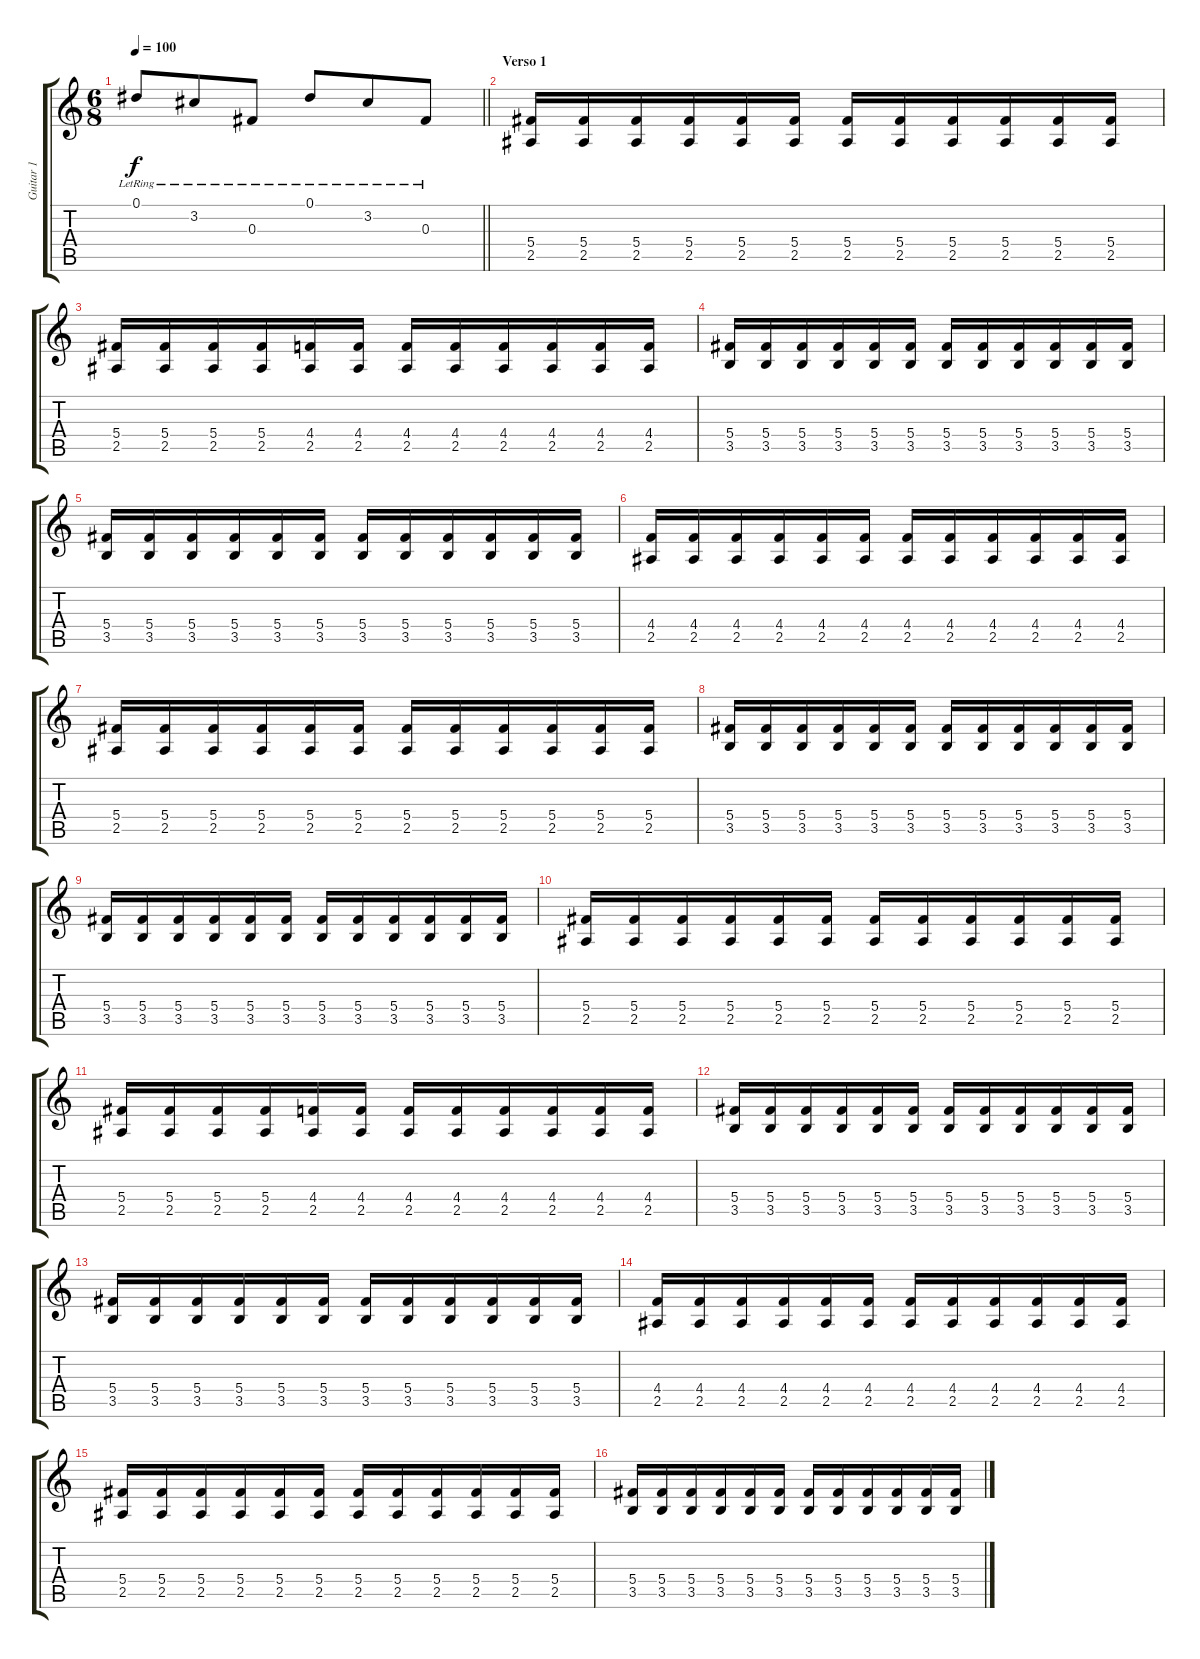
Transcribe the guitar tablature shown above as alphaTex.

\track ("Guitar 1" "Guitar 1") {instrument distortionguitar}
\staff {score tabs}
\tuning (Eb4 Bb3 Gb3 Db3 Ab2 Eb2) {hide}
\ts (6 8)
\tempo 100
\clef g2
\barLineRight lightlight
\ks c
0.1{lr}.8{dy f} 3.2{lr}.8 0.3{lr}.8 0.1{lr}.8 3.2{lr}.8 0.3{lr}.8 |
\section ("" "Verso 1")
(5.4 2.5).16{instrument distortionguitar} (5.4 2.5).16 (5.4 2.5).16 (5.4 2.5).16 (5.4 2.5).16 (5.4 2.5).16 (5.4 2.5).16 (5.4 2.5).16 (5.4 2.5).16 (5.4 2.5).16 (5.4 2.5).16 (5.4 2.5).16 |
(5.4 2.5).16 (5.4 2.5).16 (5.4 2.5).16 (5.4 2.5).16 (4.4 2.5).16 (4.4 2.5).16 (4.4 2.5).16 (4.4 2.5).16 (4.4 2.5).16 (4.4 2.5).16 (4.4 2.5).16 (4.4 2.5).16 |
(5.4 3.5).16 (5.4 3.5).16 (5.4 3.5).16 (5.4 3.5).16 (5.4 3.5).16 (5.4 3.5).16 (5.4 3.5).16 (5.4 3.5).16 (5.4 3.5).16 (5.4 3.5).16 (5.4 3.5).16 (5.4 3.5).16 |
(5.4 3.5).16 (5.4 3.5).16 (5.4 3.5).16 (5.4 3.5).16 (5.4 3.5).16 (5.4 3.5).16 (5.4 3.5).16 (5.4 3.5).16 (5.4 3.5).16 (5.4 3.5).16 (5.4 3.5).16 (5.4 3.5).16 |
(4.4 2.5).16 (4.4 2.5).16 (4.4 2.5).16 (4.4 2.5).16 (4.4 2.5).16 (4.4 2.5).16 (4.4 2.5).16 (4.4 2.5).16 (4.4 2.5).16 (4.4 2.5).16 (4.4 2.5).16 (4.4 2.5).16 |
(5.4 2.5).16 (5.4 2.5).16 (5.4 2.5).16 (5.4 2.5).16 (5.4 2.5).16 (5.4 2.5).16 (5.4 2.5).16 (5.4 2.5).16 (5.4 2.5).16 (5.4 2.5).16 (5.4 2.5).16 (5.4 2.5).16 |
(5.4 3.5).16 (5.4 3.5).16 (5.4 3.5).16 (5.4 3.5).16 (5.4 3.5).16 (5.4 3.5).16 (5.4 3.5).16 (5.4 3.5).16 (5.4 3.5).16 (5.4 3.5).16 (5.4 3.5).16 (5.4 3.5).16 |
(5.4 3.5).16 (5.4 3.5).16 (5.4 3.5).16 (5.4 3.5).16 (5.4 3.5).16 (5.4 3.5).16 (5.4 3.5).16 (5.4 3.5).16 (5.4 3.5).16 (5.4 3.5).16 (5.4 3.5).16 (5.4 3.5).16 |
(5.4 2.5).16{instrument distortionguitar} (5.4 2.5).16 (5.4 2.5).16 (5.4 2.5).16 (5.4 2.5).16 (5.4 2.5).16 (5.4 2.5).16 (5.4 2.5).16 (5.4 2.5).16 (5.4 2.5).16 (5.4 2.5).16 (5.4 2.5).16 |
(5.4 2.5).16 (5.4 2.5).16 (5.4 2.5).16 (5.4 2.5).16 (4.4 2.5).16 (4.4 2.5).16 (4.4 2.5).16 (4.4 2.5).16 (4.4 2.5).16 (4.4 2.5).16 (4.4 2.5).16 (4.4 2.5).16 |
(5.4 3.5).16 (5.4 3.5).16 (5.4 3.5).16 (5.4 3.5).16 (5.4 3.5).16 (5.4 3.5).16 (5.4 3.5).16 (5.4 3.5).16 (5.4 3.5).16 (5.4 3.5).16 (5.4 3.5).16 (5.4 3.5).16 |
(5.4 3.5).16 (5.4 3.5).16 (5.4 3.5).16 (5.4 3.5).16 (5.4 3.5).16 (5.4 3.5).16 (5.4 3.5).16 (5.4 3.5).16 (5.4 3.5).16 (5.4 3.5).16 (5.4 3.5).16 (5.4 3.5).16 |
(4.4 2.5).16 (4.4 2.5).16 (4.4 2.5).16 (4.4 2.5).16 (4.4 2.5).16 (4.4 2.5).16 (4.4 2.5).16 (4.4 2.5).16 (4.4 2.5).16 (4.4 2.5).16 (4.4 2.5).16 (4.4 2.5).16 |
(5.4 2.5).16 (5.4 2.5).16 (5.4 2.5).16 (5.4 2.5).16 (5.4 2.5).16 (5.4 2.5).16 (5.4 2.5).16 (5.4 2.5).16 (5.4 2.5).16 (5.4 2.5).16 (5.4 2.5).16 (5.4 2.5).16 |
(5.4 3.5).16 (5.4 3.5).16 (5.4 3.5).16 (5.4 3.5).16 (5.4 3.5).16 (5.4 3.5).16 (5.4 3.5).16 (5.4 3.5).16 (5.4 3.5).16 (5.4 3.5).16 (5.4 3.5).16 (5.4 3.5).16
